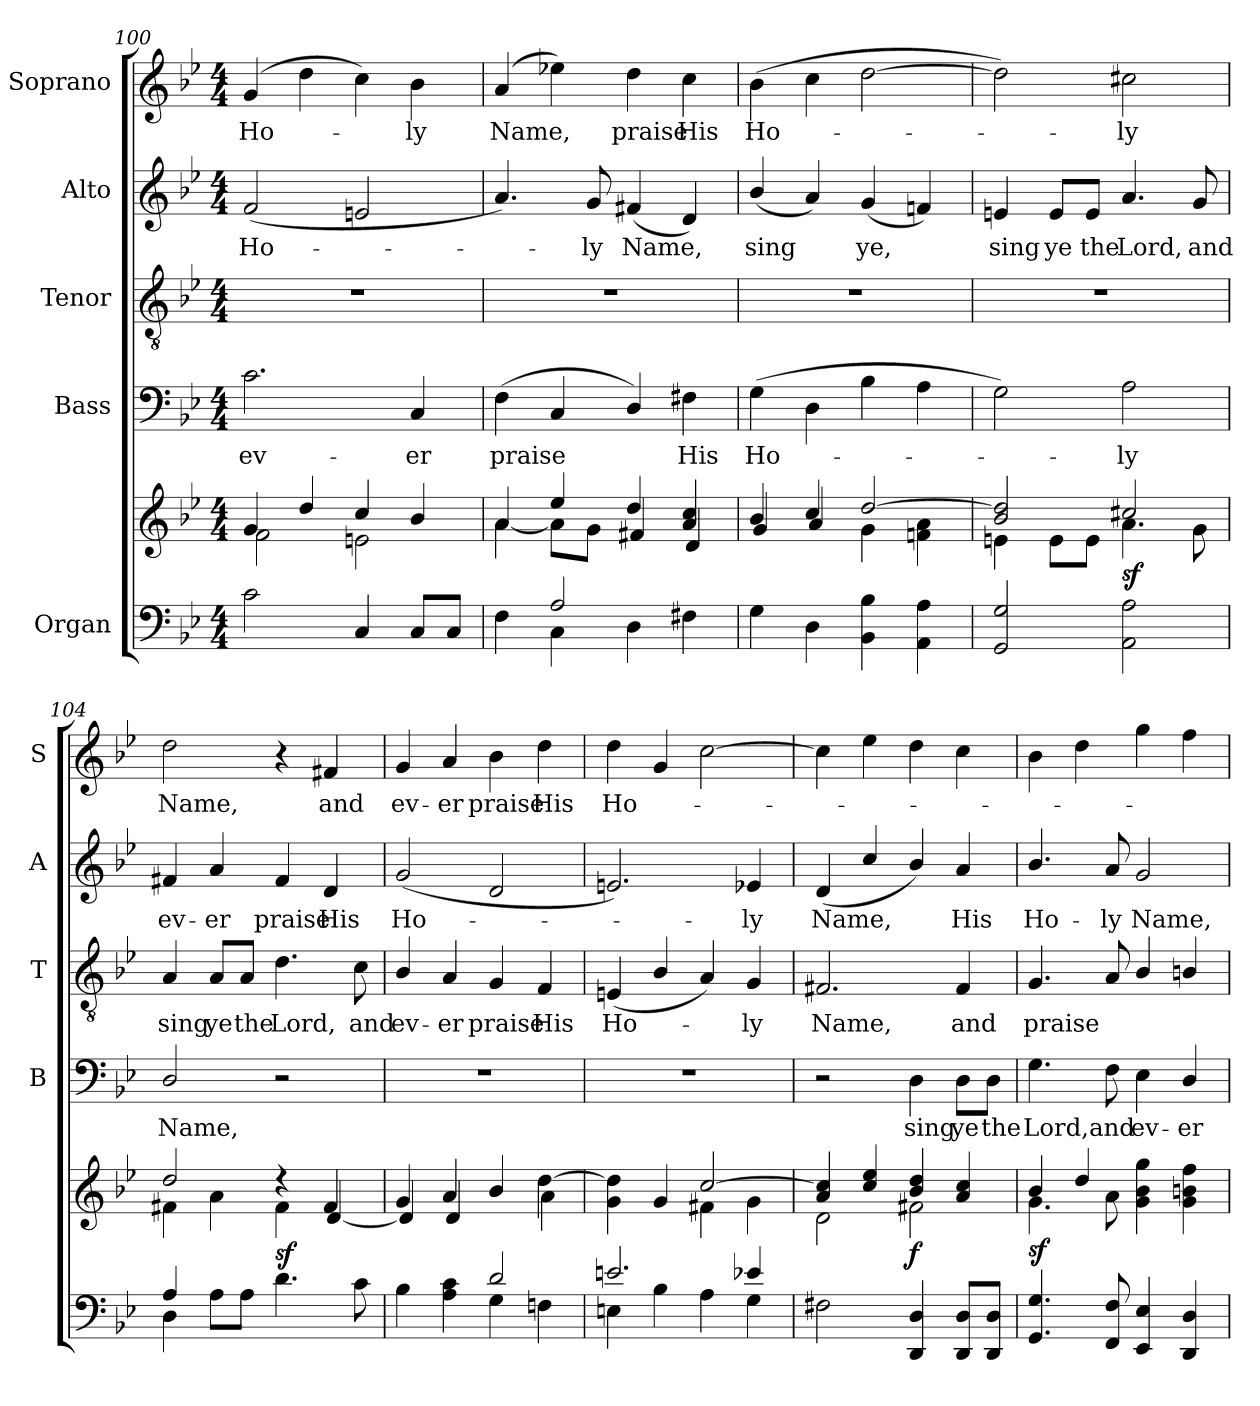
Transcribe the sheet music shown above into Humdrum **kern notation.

**kern	**kern	**dynam	**kern	**text	**kern	**text	**kern	**text	**kern	**text
*part5	*part5	*part5	*part4	*part4	*part3	*part3	*part2	*part2	*part1	*part1
*staff6	*staff5	*staff5/6	*staff4	*staff4	*staff3	*staff3	*staff2	*staff2	*staff1	*staff1
*I"Organ	*	*	*I"Bass	*	*I"Tenor	*	*I"Alto	*	*I"Soprano	*
*	*	*	*I'B	*	*I'T	*	*I'A	*	*I'S	*
*clefF4	*clefG2	*	*clefF4	*	*clefGv2	*	*clefG2	*	*clefG2	*
*k[b-e-]	*k[b-e-]	*	*k[b-e-]	*	*k[b-e-]	*	*k[b-e-]	*	*k[b-e-]	*
*B-:	*B-:	*	*B-:	*	*B-:	*	*B-:	*	*B-:	*
*M4/4	*M4/4	*	*M4/4	*	*M4/4	*	*M4/4	*	*M4/4	*
=100	=100	=100	=100	=100	=100	=100	=100	=100	=100	=100
*^	*^	*	*	*	*	*	*	*	*	*
!	!	!	!	!	!	!LO:LY:b	!	!	!	!LO:LY:b	!	!LO:LY:b
2c\	2ryy	4g/	2f\	.	2.c\	ev-	1r	.	(<2f/	Ho-	(>4g/	Ho-
.	.	4dd/	.	.	.	.	.	.	.	.	4dd\	.
4C/	2ryy	4cc/	2en\	.	.	.	.	.	2en/	.	4cc\)	.
!	!	!	!	!	!	!LO:LY:b	!	!	!	!	!	!LO:LY:b
8C/L	.	4b-/	.	.	4C/	-er	.	.	.	.	4b-\	ly
8C/J	.	.	.	.	.	.	.	.	.	.	.	.
=101	=101	=101	=101	=101	=101	=101	=101	=101	=101	=101	=101	=101
!	!	!	!	!	!	!LO:LY:b	!	!	!	!	!	!LO:LY:b
4F\	4ryy	4a/	[4a\	.	(<4F\	praise	1r	.	4.a/)	.	(<4a/	Name,
2A/	4C\	4ee-i/	8a\L]	.	4C/	.	.	.	.	.	4ee-X\)	.
!	!	!	!	!	!	!	!	!	!	!LO:LY:b	!	!
.	.	.	8g\J	.	.	.	.	.	8g/	ly	.	.
!	!	!	!	!	!	!	!	!	!	!LO:LY:b	!	!LO:LY:b
.	4D\	4dd/	4f#X/	.	4D/)	.	.	.	(<4f#X/	Name,	4dd\	praise
!	!	!	!	!	!	!LO:LY:b	!	!	!	!	!	!LO:LY:b
4F#X\	4ryy	4a/ 4cc/	4d/	.	4F#X\	His	.	.	4d/)	.	4cc\	His
=102	=102	=102	=102	=102	=102	=102	=102	=102	=102	=102	=102	=102
!	!	!	!	!	!	!LO:LY:b	!	!	!	!LO:LY:b	!	!LO:LY:b
4G\	2ryy	4b-/	4g/	.	(>4G\	Ho-	1r	.	(<4b-/	sing	(>4b-\	Ho-
4D\	.	4cc/	4a/	.	4D\	.	.	.	4a/)	.	4cc\	.
!	!	!	!	!	!	!	!	!	!	!LO:LY:b	!	!
4BB-\ 4B-\	2ryy	[2dd/	4g\	.	4B-\	.	.	.	(<4g/	ye,	[2dd\	.
4AA\ 4A\	.	.	4fni\ 4a\	.	4A\	.	.	.	4fn/)	.	.	.
=103	=103	=103	=103	=103	=103	=103	=103	=103	=103	=103	=103	=103
!	!	!	!	!	!	!	!	!	!	!LO:LY:b	!	!
2GG/ 2G/	2ryy	2b-/ 2dd/]	4en\	.	2G\)	.	1r	.	4en/	sing	2dd\])	.
!	!	!	!	!	!	!	!	!	!	!LO:LY:b	!	!
.	.	.	8e\L	.	.	.	.	.	8e/L	ye	.	.
!	!	!	!	!	!	!	!	!	!	!LO:LY:b	!	!
.	.	.	8e\J	.	.	.	.	.	8e/J	the	.	.
!	!	!	!	!LO:DY:b	!	!LO:LY:b	!	!	!	!LO:LY:b	!	!LO:LY:b
2AA\ 2A\	2ryy	2cc#X/	4.a\	sf	2A\	ly	.	.	4.a/	Lord,	2cc#X\	ly
!	!	!	!	!	!	!	!	!	!	!LO:LY:b	!	!
.	.	.	8g\	.	.	.	.	.	8g/	and	.	.
!!LO:LB:g=z
=104	=104	=104	=104	=104	=104	=104	=104	=104	=104	=104	=104	=104
!	!	!	!	!	!	!LO:LY:b	!	!LO:LY:b	!	!LO:LY:b	!	!LO:LY:b
4A/	4D\	2dd/	4f#X\	.	2D/	Name,	4A/	sing	4f#X/	ev-	2dd\	Name,
!	!	!	!	!	!	!	!	!LO:LY:b	!	!LO:LY:b	!	!
8A\L	4ryy	.	4a\	.	.	.	8A/L	ye	4a/	-er	.	.
!	!	!	!	!	!	!	!	!LO:LY:b	!	!	!	!
8A\J	.	.	.	.	.	.	8A/J	the	.	.	.	.
!	!	!	!	!LO:DY:b	!	!	!	!LO:LY:b	!	!LO:LY:b	!	!
4.d\	2ryy	4r	4f#\	sf	2r	.	4.d\	Lord,	4f#/	praise	4r	.
!	!	!	!	!	!	!	!	!	!	!LO:LY:b	!	!LO:LY:b
.	.	4f#/	[4d/	.	.	.	.	.	4d/	His	4f#X/	and
!	!	!	!	!	!	!	!	!LO:LY:b	!	!	!	!
8c\	.	.	.	.	.	.	8c\	and	.	.	.	.
=105	=105	=105	=105	=105	=105	=105	=105	=105	=105	=105	=105	=105
!	!	!	!	!	!	!	!	!LO:LY:b	!	!LO:LY:b	!	!LO:LY:b
4B-\	2ryy	4g/	4d/]	.	1r	.	4B-/	ev-	(<2g/	Ho-	4g/	ev-
!	!	!	!	!	!	!	!	!LO:LY:b	!	!	!	!LO:LY:b
4A\ 4c\	.	4a/	4d/	.	.	.	4A/	-er	.	.	4a/	-er
!	!	!	!	!	!	!	!	!LO:LY:b	!	!	!	!LO:LY:b
2d/	4G\	4b-/	4b-/	.	.	.	4G/	praise	2d/	.	4b-\	praise
!	!	!	!	!	!	!	!	!LO:LY:b	!	!	!	!LO:LY:b
.	4Fni\	[4dd\	4a\	.	.	.	4F/	His	.	.	4dd\	His
=106	=106	=106	=106	=106	=106	=106	=106	=106	=106	=106	=106	=106
!	!	!	!	!	!	!	!	!LO:LY:b	!	!	!	!LO:LY:b
2.en/	4En\	4g\ 4dd\]	2ryy	.	1r	.	(<4En/	Ho-	2.en/)	.	4dd\	Ho-
.	4B-\	4g/	.	.	.	.	4B-/	.	.	.	4g/	.
.	4A\	[2cc/	4f#X\	.	.	.	4A/)	.	.	.	[2cc\	.
!	!	!	!	!	!	!	!	!LO:LY:b	!	!LO:LY:b	!	!
4e-X/	4G\	.	4g\	.	.	.	4G/	ly	4e-X/	ly	.	.
=107	=107	=107	=107	=107	=107	=107	=107	=107	=107	=107	=107	=107
!	!	!	!	!	!	!	!	!LO:LY:b	!	!LO:LY:b	!	!
2F#X\	1ryy	4a/ 4cc/]	2d\	.	2r	.	2.F#X/	Name,	(<4d/	Name,	4cc\]	.
.	.	4cc/ 4ee-/	.	.	.	.	.	.	4cc/	.	4ee-\	.
!	!	!	!	!LO:DY:b	!	!LO:LY:b	!	!	!	!	!	!
4DD/ 4D/	.	4b-/ 4dd/	2f#X\	f	4D\	sing	.	.	4b-/)	.	4dd\	.
!	!	!	!	!	!	!LO:LY:b	!	!LO:LY:b	!	!LO:LY:b	!	!
8DD/ 8D/L	.	4a/ 4cc/	.	.	8D\L	ye	4F#/	and	4a/	His	4cc\	.
!	!	!	!	!	!	!LO:LY:b	!	!	!	!	!	!
8DD/ 8D/J	.	.	.	.	8D\J	the	.	.	.	.	.	.
=108	=108	=108	=108	=108	=108	=108	=108	=108	=108	=108	=108	=108
!	!	!	!	!LO:DY:b	!	!LO:LY:b	!	!LO:LY:b	!	!LO:LY:b	!	!
4.GG/ 4.G/	1ryy	4b-/	4.g\	sf	4.G\	Lord,	4.G/	praise	4.b-/	Ho-	4b-\	.
.	.	4dd/	.	.	.	.	.	.	.	.	4dd\	.
!	!	!	!	!	!	!LO:LY:b	!	!	!	!LO:LY:b	!	!
8FF/ 8F/	.	.	8a\	.	8F\	and	8A/	.	8a/	-ly	.	.
!	!	!	!	!	!	!LO:LY:b	!	!	!	!LO:LY:b	!	!
4EE-/ 4E-/	.	4g\ 4b-\ 4gg\	2ryy	.	4E-\	ev-	4B-/	.	2g/	Name,	4gg\	.
!	!	!	!	!	!	!LO:LY:b	!	!	!	!	!	!
4DD/ 4D/	.	4g\ 4bn\ 4ff\	.	.	4D/	-er	4Bn/	.	.	.	4ff\	.
*v	*v	*	*	*	*	*	*	*	*	*	*	*
*	*v	*v	*	*	*	*	*	*	*	*	*
=	=	=	=	=	=	=	=	=	=	=
*-	*-	*-	*-	*-	*-	*-	*-	*-	*-	*-
